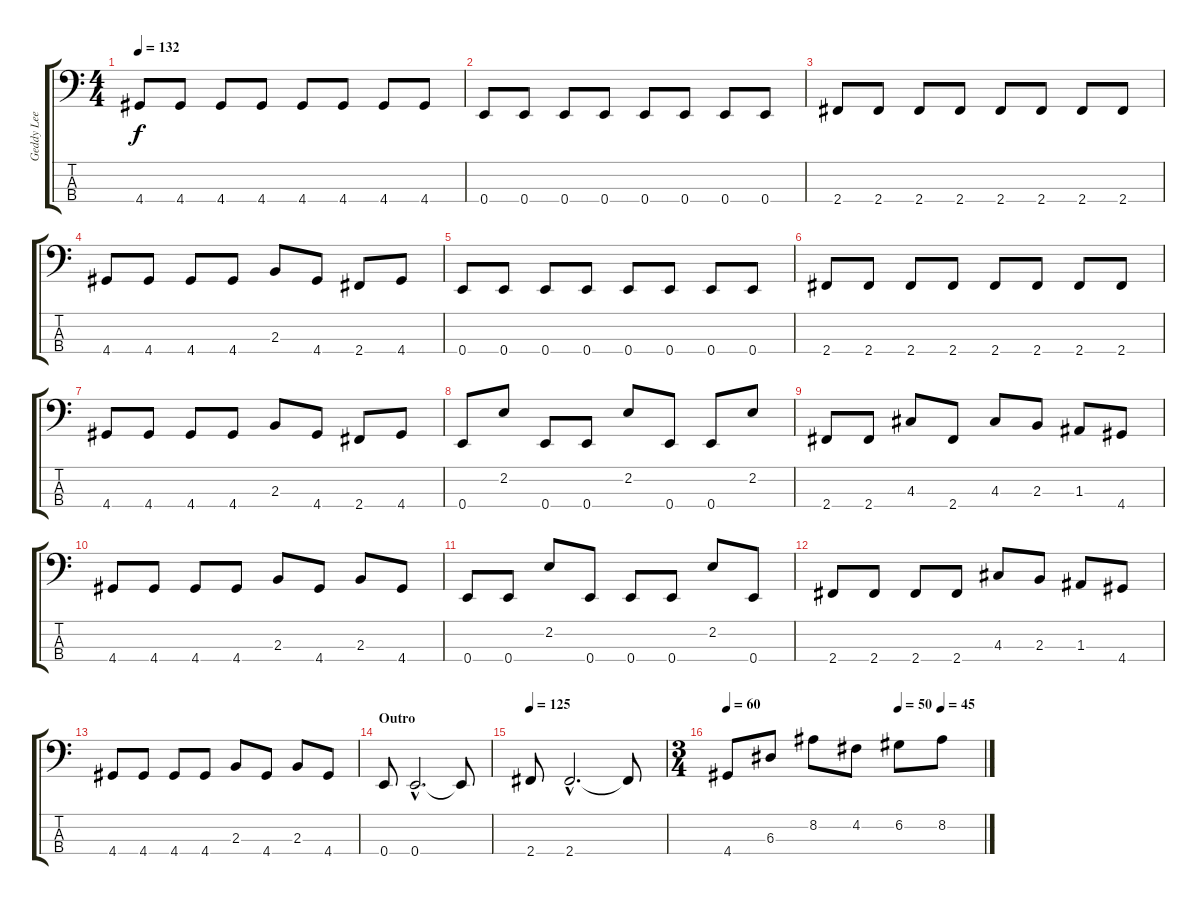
\track ("Geddy Lee" "Geddy Lee") {instrument electricbasspick}
\staff {score tabs}
\tuning (G2 D2 A1 E1) {hide}
\ts (4 4)
\tempo 132
\clef f4
\ks c
4.4.8{dy f} 4.4.8 4.4.8 4.4.8 4.4.8 4.4.8 4.4.8 4.4.8 |
0.4.8 0.4.8 0.4.8 0.4.8 0.4.8 0.4.8 0.4.8 0.4.8 |
2.4.8 2.4.8 2.4.8 2.4.8 2.4.8 2.4.8 2.4.8 2.4.8 |
4.4.8 4.4.8 4.4.8 4.4.8 2.3.8 4.4.8 2.4.8 4.4.8 |
0.4.8 0.4.8 0.4.8 0.4.8 0.4.8 0.4.8 0.4.8 0.4.8 |
2.4.8 2.4.8 2.4.8 2.4.8 2.4.8 2.4.8 2.4.8 2.4.8 |
4.4.8 4.4.8 4.4.8 4.4.8 2.3.8 4.4.8 2.4.8 4.4.8 |
0.4.8 2.2.8 0.4.8 0.4.8 2.2.8 0.4.8 0.4.8 2.2.8 |
2.4.8 2.4.8 4.3.8 2.4.8 4.3.8 2.3.8 1.3.8 4.4.8 |
4.4.8 4.4.8 4.4.8 4.4.8 2.3.8 4.4.8 2.3.8 4.4.8 |
0.4.8 0.4.8 2.2.8 0.4.8 0.4.8 0.4.8 2.2.8 0.4.8 |
2.4.8 2.4.8 2.4.8 2.4.8 4.3.8 2.3.8 1.3.8 4.4.8 |
4.4.8 4.4.8 4.4.8 4.4.8 2.3.8 4.4.8 2.3.8 4.4.8 |
\section ("" "Outro")
0.4.8 0.4{hac}.2{d} 0.4{t}.8 |
\tempo 125
2.4.8 2.4{hac}.2{d} 2.4{t}.8 |
\ts (3 4)
\tempo 60
\tempo (50 0.6666666666666666)
\tempo (45 0.8333333333333334)
4.4.8 6.3.8 8.2.8 4.2.8 6.2.8 8.2.8
